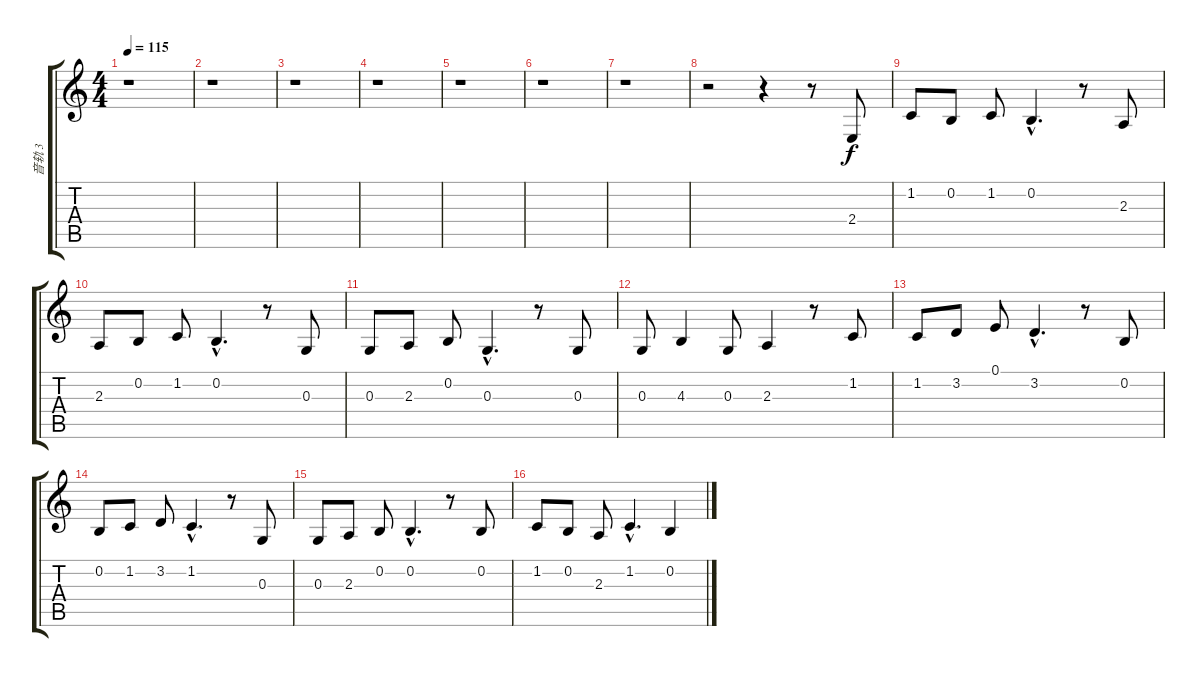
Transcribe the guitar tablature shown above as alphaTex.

\track ("音轨 3" "音轨 3") {instrument honkytonkpiano}
\staff {score tabs}
\tuning (E4 B3 G3 D3 A2 E2) {hide}
\ts (4 4)
\tempo 115
\clef g2
\ks c
r.1{dy f instrument honkytonkpiano} |
r.1 |
r.1 |
r.1 |
r.1 |
r.1 |
r.1 |
r.2 r.4 r.8 2.4.8 |
1.2.8 0.2.8 1.2.8 0.2{hac}.4{d} r.8 2.3.8 |
2.3.8 0.2.8 1.2.8 0.2{hac}.4{d} r.8 0.3.8 |
0.3.8 2.3.8 0.2.8 0.3{hac}.4{d} r.8 0.3.8 |
0.3.8 4.3.4 0.3.8 2.3.4 r.8 1.2.8 |
1.2.8 3.2.8 0.1.8 3.2{hac}.4{d} r.8 0.2.8 |
0.2.8 1.2.8 3.2.8 1.2{hac}.4{d} r.8 0.3.8 |
0.3.8 2.3.8 0.2.8 0.2{hac}.4{d} r.8 0.2.8 |
1.2.8 0.2.8 2.3.8 1.2{hac}.4{d} 0.2.4
